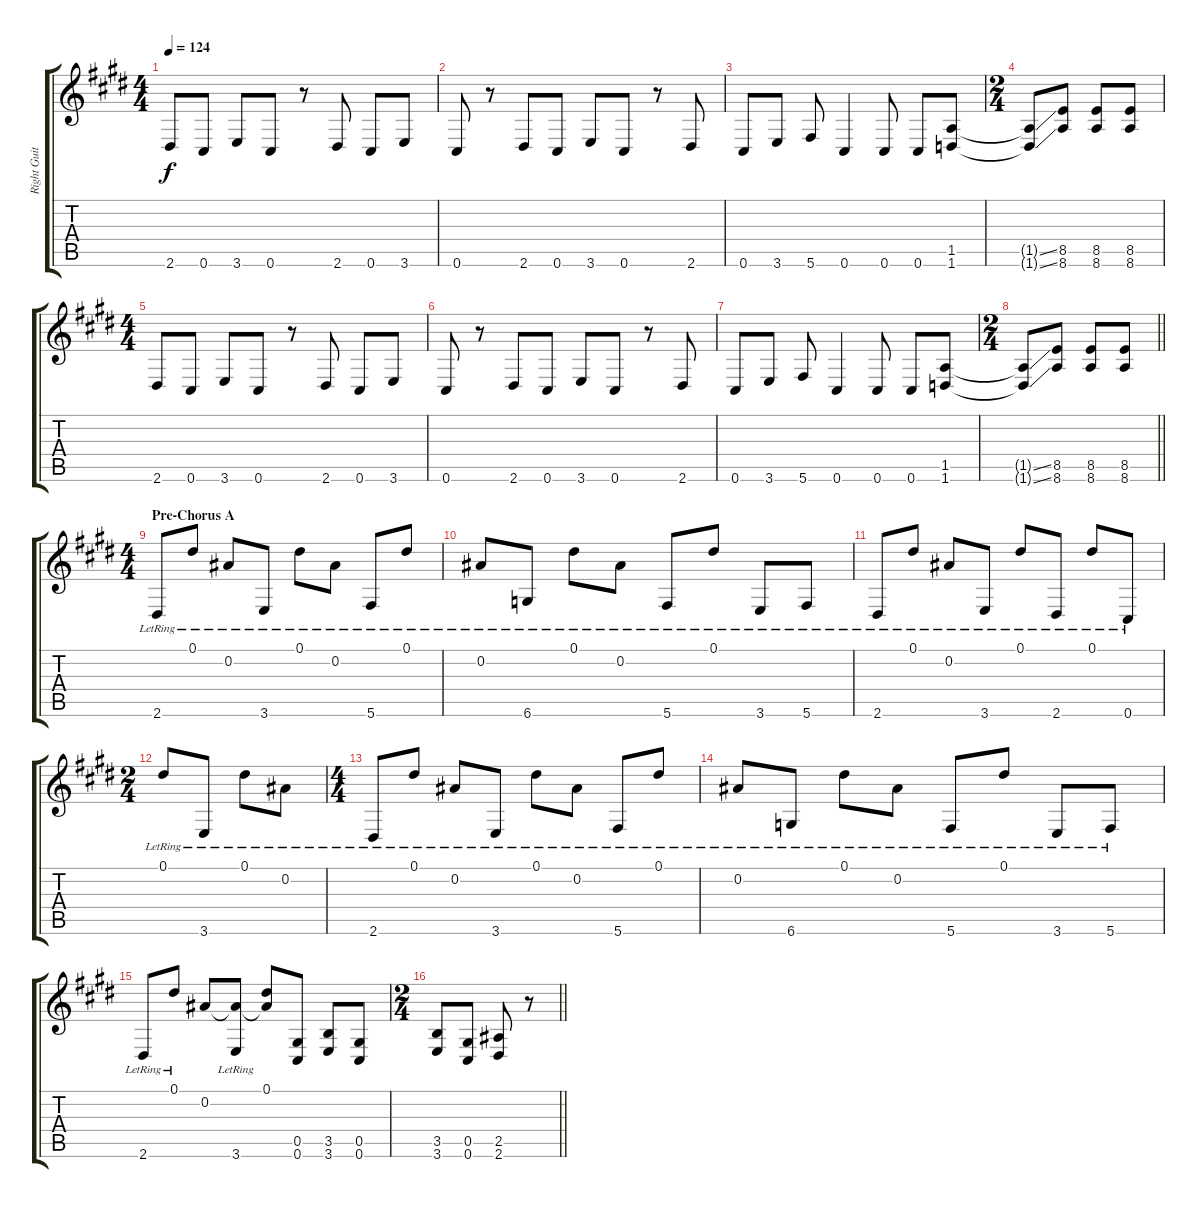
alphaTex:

\track ("Right Guitar I" "Right Guit") {instrument distortionguitar}
\staff {score tabs}
\tuning (Eb4 Bb3 Gb3 Db3 Ab2 Db2) {hide}
\ts (4 4)
\tempo 124
\clef g2
\ks e
2.6.8{dy f} 0.6.8 3.6.8 0.6.8 r.8 2.6.8 0.6.8 3.6.8 |
0.6.8 r.8 2.6.8 0.6.8 3.6.8 0.6.8 r.8 2.6.8 |
0.6.8 3.6.8 5.6.8 0.6.4 0.6.8 0.6.8 (1.5 1.6).8 |
\ts (2 4)
(1.5{ss t} 1.6{ss t}).8 (8.5 8.6).8 (8.5 8.6).8 (8.5 8.6).8 |
\ts (4 4)
2.6.8 0.6.8 3.6.8 0.6.8 r.8 2.6.8 0.6.8 3.6.8 |
0.6.8 r.8 2.6.8 0.6.8 3.6.8 0.6.8 r.8 2.6.8 |
0.6.8 3.6.8 5.6.8 0.6.4 0.6.8 0.6.8 (1.5 1.6).8 |
\ts (2 4)
\barLineRight lightlight
(1.5{ss t} 1.6{ss t}).8 (8.5 8.6).8 (8.5 8.6).8 (8.5 8.6).8 |
\ts (4 4)
\section ("" "Pre-Chorus A")
2.6{lr}.8 0.1{lr}.8 0.2{lr}.8 3.6{lr}.8 0.1{lr}.8 0.2{lr}.8 5.6{lr}.8 0.1{lr}.8 |
0.2{lr}.8 6.6{lr}.8 0.1{lr}.8 0.2{lr}.8 5.6{lr}.8 0.1{lr}.8 3.6{lr}.8 5.6{lr}.8 |
2.6{lr}.8 0.1{lr}.8 0.2{lr}.8 3.6{lr}.8 0.1{lr}.8 2.6{lr}.8 0.1{lr}.8 0.6{lr}.8 |
\ts (2 4)
0.1{lr}.8 3.6{lr}.8 0.1{lr}.8 0.2{lr}.8 |
\ts (4 4)
2.6{lr}.8 0.1{lr}.8 0.2{lr}.8 3.6{lr}.8 0.1{lr}.8 0.2{lr}.8 5.6{lr}.8 0.1{lr}.8 |
0.2{lr}.8 6.6{lr}.8 0.1{lr}.8 0.2{lr}.8 5.6{lr}.8 0.1{lr}.8 3.6{lr}.8 5.6{lr}.8 |
2.6{lr}.8 0.1{lr}.8 0.2.8 (0.2{t} 3.6{lr}).8 (0.1 0.2{t}).8 (0.5 0.6).8 (3.5 3.6).8 (0.5 0.6).8 |
\ts (2 4)
\barLineRight lightlight
(3.5 3.6).8 (0.5 0.6).8 (2.5 2.6).8 r.8
